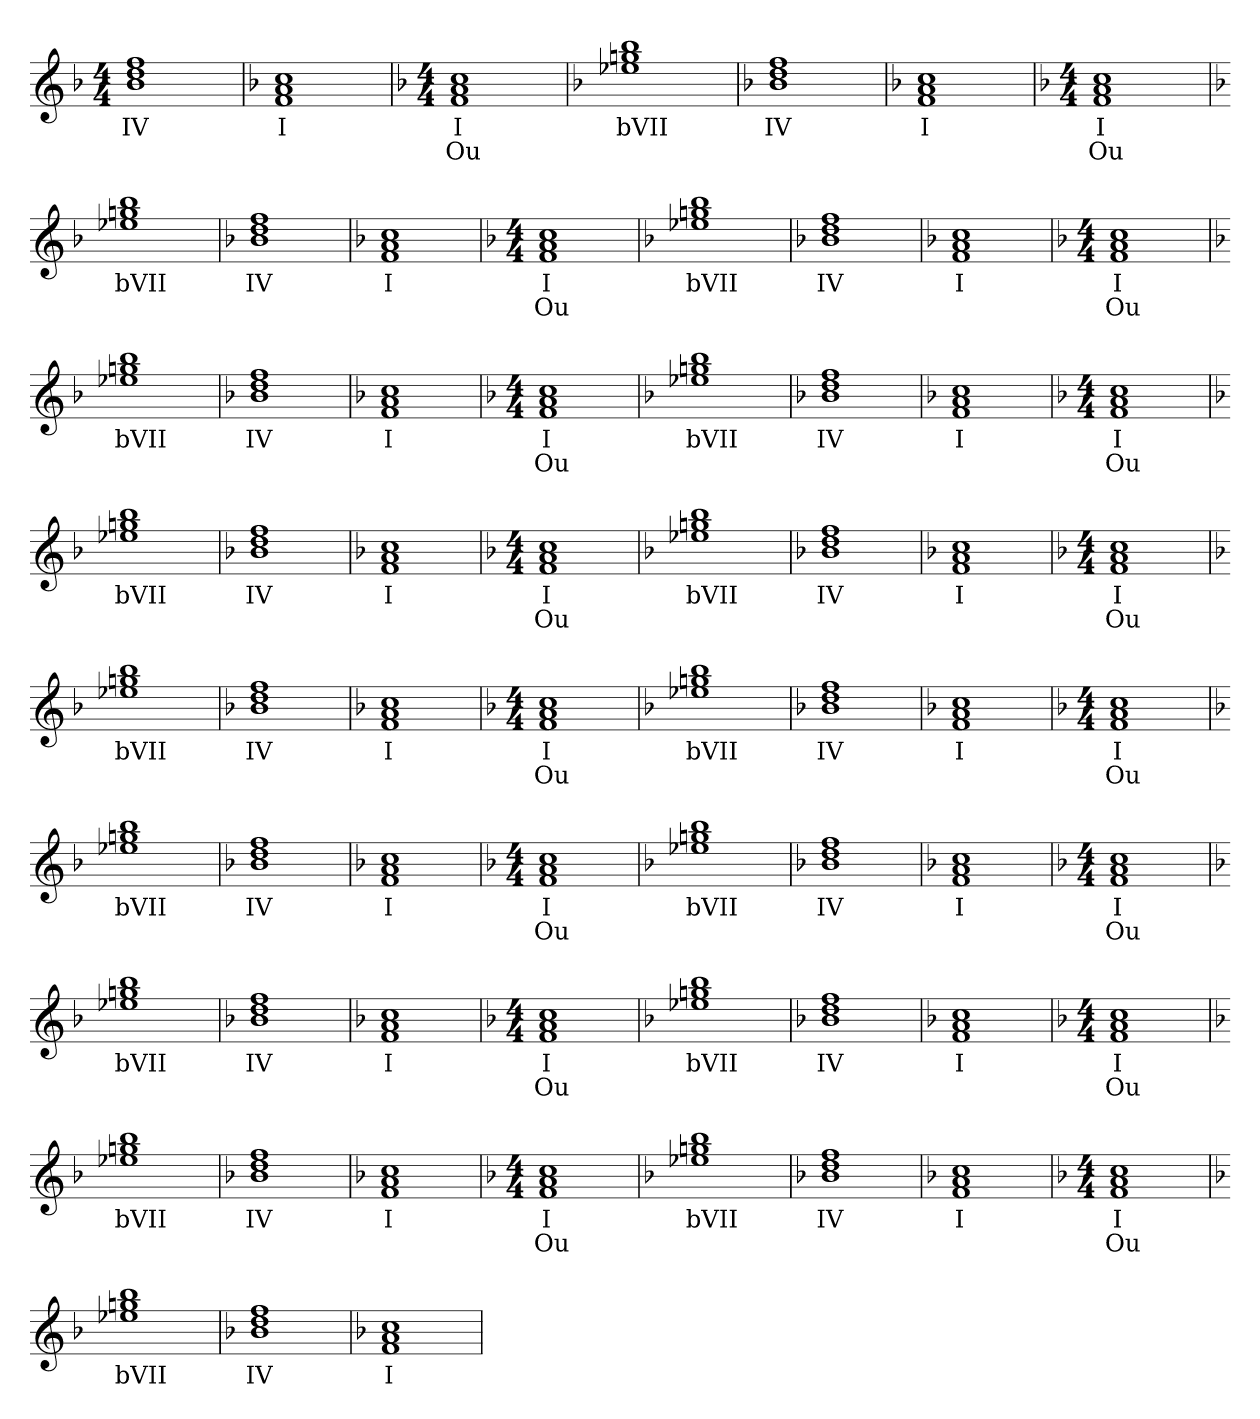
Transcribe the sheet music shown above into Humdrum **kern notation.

**kern	**text	**text
*part1	*part1	*part1
*staff1	*staff1	*staff1
*k[b-]	*	*
*F:	*	*
*M4/4	*	*
=	=	=
1b- 1dd 1ff	IV	.
=	=	=
*k[b-]	*	*
*F:	*	*
1f 1a 1cc	I	.
=	=	=
*k[b-]	*	*
*F:	*	*
*M4/4	*	*
1f 1a 1cc	I	Ou
=	=	=
*k[b-]	*	*
*F:	*	*
1ee-X 1ggn 1bb-	bVII	.
=	=	=
*k[b-]	*	*
*F:	*	*
1b- 1dd 1ff	IV	.
=	=	=
*k[b-]	*	*
*F:	*	*
1f 1a 1cc	I	.
=	=	=
*k[b-]	*	*
*F:	*	*
*M4/4	*	*
1f 1a 1cc	I	Ou
=	=	=
*k[b-]	*	*
*F:	*	*
1ee-X 1ggn 1bb-	bVII	.
=	=	=
*k[b-]	*	*
*F:	*	*
1b- 1dd 1ff	IV	.
=	=	=
*k[b-]	*	*
*F:	*	*
1f 1a 1cc	I	.
=	=	=
*k[b-]	*	*
*F:	*	*
*M4/4	*	*
1f 1a 1cc	I	Ou
=	=	=
*k[b-]	*	*
*F:	*	*
1ee-X 1ggn 1bb-	bVII	.
=	=	=
*k[b-]	*	*
*F:	*	*
1b- 1dd 1ff	IV	.
=	=	=
*k[b-]	*	*
*F:	*	*
1f 1a 1cc	I	.
=	=	=
*k[b-]	*	*
*F:	*	*
*M4/4	*	*
1f 1a 1cc	I	Ou
=	=	=
*k[b-]	*	*
*F:	*	*
1ee-X 1ggn 1bb-	bVII	.
=	=	=
*k[b-]	*	*
*F:	*	*
1b- 1dd 1ff	IV	.
=	=	=
*k[b-]	*	*
*F:	*	*
1f 1a 1cc	I	.
=	=	=
*k[b-]	*	*
*F:	*	*
*M4/4	*	*
1f 1a 1cc	I	Ou
=	=	=
*k[b-]	*	*
*F:	*	*
1ee-X 1ggn 1bb-	bVII	.
=	=	=
*k[b-]	*	*
*F:	*	*
1b- 1dd 1ff	IV	.
=	=	=
*k[b-]	*	*
*F:	*	*
1f 1a 1cc	I	.
=	=	=
*k[b-]	*	*
*F:	*	*
*M4/4	*	*
1f 1a 1cc	I	Ou
=	=	=
*k[b-]	*	*
*F:	*	*
1ee-X 1ggn 1bb-	bVII	.
=	=	=
*k[b-]	*	*
*F:	*	*
1b- 1dd 1ff	IV	.
=	=	=
*k[b-]	*	*
*F:	*	*
1f 1a 1cc	I	.
=	=	=
*k[b-]	*	*
*F:	*	*
*M4/4	*	*
1f 1a 1cc	I	Ou
=	=	=
*k[b-]	*	*
*F:	*	*
1ee-X 1ggn 1bb-	bVII	.
=	=	=
*k[b-]	*	*
*F:	*	*
1b- 1dd 1ff	IV	.
=	=	=
*k[b-]	*	*
*F:	*	*
1f 1a 1cc	I	.
=	=	=
*k[b-]	*	*
*F:	*	*
*M4/4	*	*
1f 1a 1cc	I	Ou
=	=	=
*k[b-]	*	*
*F:	*	*
1ee-X 1ggn 1bb-	bVII	.
=	=	=
*k[b-]	*	*
*F:	*	*
1b- 1dd 1ff	IV	.
=	=	=
*k[b-]	*	*
*F:	*	*
1f 1a 1cc	I	.
=	=	=
*k[b-]	*	*
*F:	*	*
*M4/4	*	*
1f 1a 1cc	I	Ou
=	=	=
*k[b-]	*	*
*F:	*	*
1ee-X 1ggn 1bb-	bVII	.
=	=	=
*k[b-]	*	*
*F:	*	*
1b- 1dd 1ff	IV	.
=	=	=
*k[b-]	*	*
*F:	*	*
1f 1a 1cc	I	.
=	=	=
*k[b-]	*	*
*F:	*	*
*M4/4	*	*
1f 1a 1cc	I	Ou
=	=	=
*k[b-]	*	*
*F:	*	*
1ee-X 1ggn 1bb-	bVII	.
=	=	=
*k[b-]	*	*
*F:	*	*
1b- 1dd 1ff	IV	.
=	=	=
*k[b-]	*	*
*F:	*	*
1f 1a 1cc	I	.
=	=	=
*k[b-]	*	*
*F:	*	*
*M4/4	*	*
1f 1a 1cc	I	Ou
=	=	=
*k[b-]	*	*
*F:	*	*
1ee-X 1ggn 1bb-	bVII	.
=	=	=
*k[b-]	*	*
*F:	*	*
1b- 1dd 1ff	IV	.
=	=	=
*k[b-]	*	*
*F:	*	*
1f 1a 1cc	I	.
=	=	=
*k[b-]	*	*
*F:	*	*
*M4/4	*	*
1f 1a 1cc	I	Ou
=	=	=
*k[b-]	*	*
*F:	*	*
1ee-X 1ggn 1bb-	bVII	.
=	=	=
*k[b-]	*	*
*F:	*	*
1b- 1dd 1ff	IV	.
=	=	=
*k[b-]	*	*
*F:	*	*
1f 1a 1cc	I	.
=	=	=
*k[b-]	*	*
*F:	*	*
*M4/4	*	*
1f 1a 1cc	I	Ou
=	=	=
*k[b-]	*	*
*F:	*	*
1ee-X 1ggn 1bb-	bVII	.
=	=	=
*k[b-]	*	*
*F:	*	*
1b- 1dd 1ff	IV	.
=	=	=
*k[b-]	*	*
*F:	*	*
1f 1a 1cc	I	.
=	=	=
*k[b-]	*	*
*F:	*	*
*M4/4	*	*
1f 1a 1cc	I	Ou
=	=	=
*k[b-]	*	*
*F:	*	*
1ee-X 1ggn 1bb-	bVII	.
=	=	=
*k[b-]	*	*
*F:	*	*
1b- 1dd 1ff	IV	.
=	=	=
*k[b-]	*	*
*F:	*	*
1f 1a 1cc	I	.
=	=	=
*k[b-]	*	*
*F:	*	*
*M4/4	*	*
1f 1a 1cc	I	Ou
=	=	=
*k[b-]	*	*
*F:	*	*
1ee-X 1ggn 1bb-	bVII	.
=	=	=
*k[b-]	*	*
*F:	*	*
1b- 1dd 1ff	IV	.
=	=	=
*k[b-]	*	*
*F:	*	*
1f 1a 1cc	I	.
=	=	=
*k[b-]	*	*
*F:	*	*
*M4/4	*	*
1f 1a 1cc	I	Ou
=	=	=
*k[b-]	*	*
*F:	*	*
1ee-X 1ggn 1bb-	bVII	.
=	=	=
*k[b-]	*	*
*F:	*	*
1b- 1dd 1ff	IV	.
=	=	=
*k[b-]	*	*
*F:	*	*
1f 1a 1cc	I	.
=	=	=
*-	*-	*-
